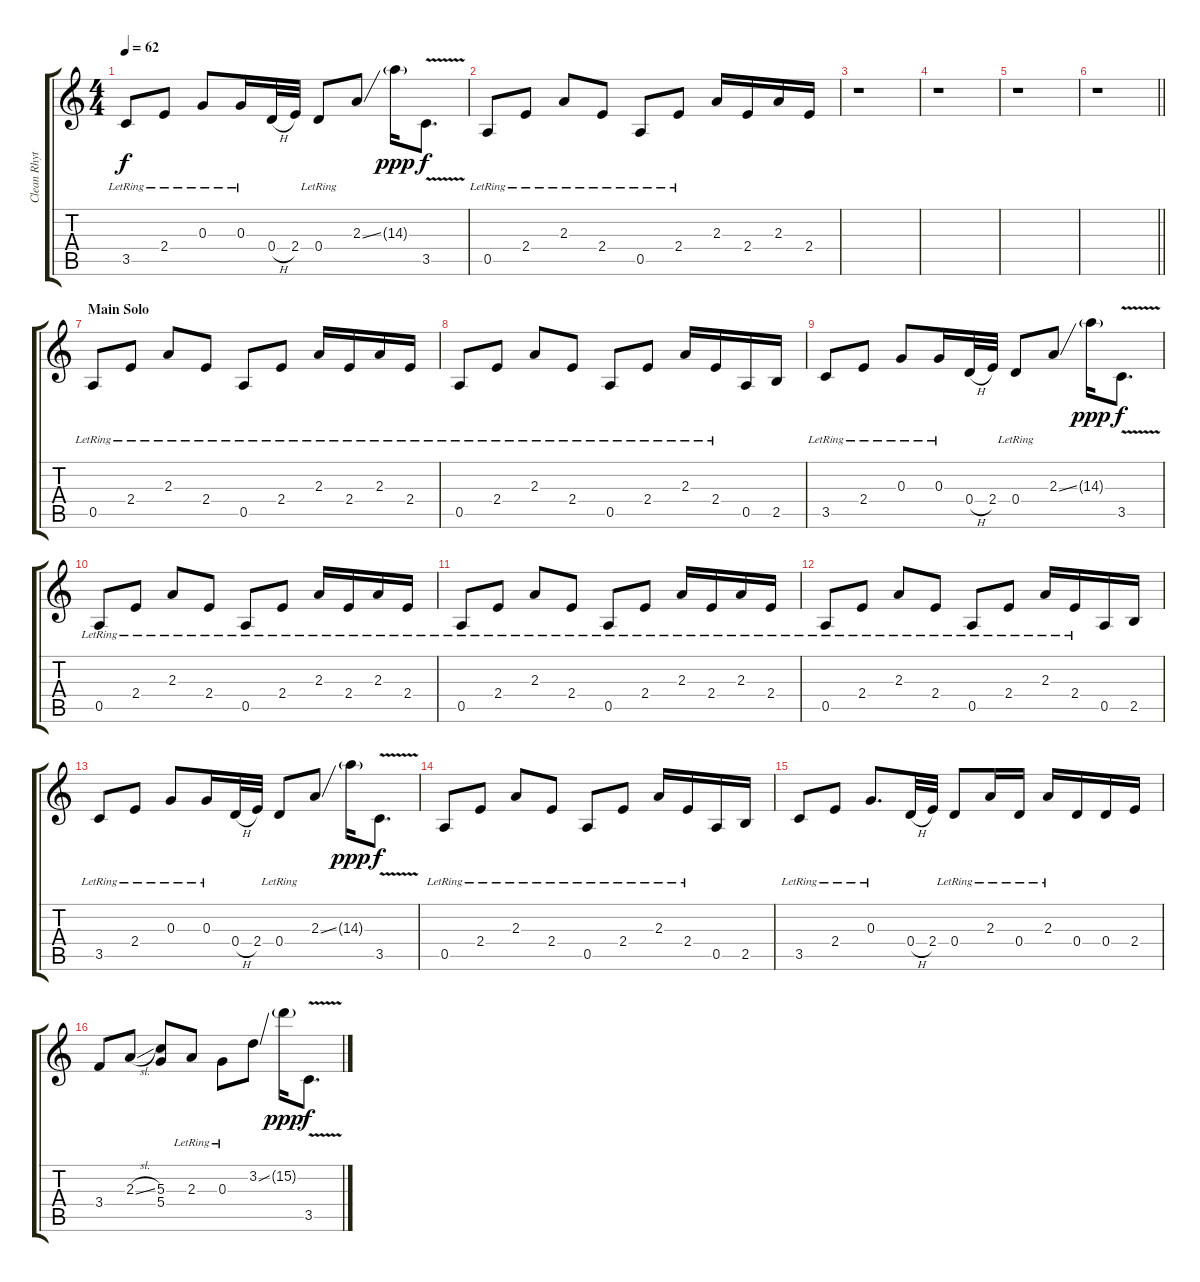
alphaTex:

\track ("Clean Rhythm Guitar" "Clean Rhyt") {instrument acousticguitarsteel}
\staff {score tabs}
\tuning (E4 B3 G3 D3 A2 E2) {hide}
\ts (4 4)
\tempo 62
\clef g2
\ks c
3.5{lr}.8{dy f} 2.4{lr}.8 0.3{lr}.8 0.3{lr}.16 0.4{h}.32 2.4.32 0.4{lr}.8 2.3{ss}.8 14.3{g}.16{dy ppp} 3.5{v}.8{d dy f} |
0.5{lr}.8 2.4{lr}.8 2.3{lr}.8 2.4{lr}.8 0.5{lr}.8 2.4{lr}.8 2.3.16 2.4.16 2.3.16 2.4.16 |
r.1 |
r.1 |
r.1 |
\barLineRight lightlight
r.1 |
\section ("" "Main Solo")
0.5{lr}.8{volume 11 balance 8 instrument electricguitarclean} 2.4{lr}.8 2.3{lr}.8 2.4{lr}.8 0.5{lr}.8 2.4{lr}.8 2.3{lr}.16 2.4{lr}.16 2.3{lr}.16 2.4{lr}.16 |
0.5{lr}.8 2.4{lr}.8 2.3{lr}.8 2.4{lr}.8 0.5{lr}.8 2.4{lr}.8 2.3{lr}.16 2.4{lr}.16 0.5.16 2.5.16 |
3.5{lr}.8 2.4{lr}.8 0.3{lr}.8 0.3{lr}.16 0.4{h}.32 2.4.32 0.4{lr}.8 2.3{ss}.8 14.3{g}.16{dy ppp} 3.5{v}.8{d dy f} |
0.5{lr}.8 2.4{lr}.8 2.3{lr}.8 2.4{lr}.8 0.5{lr}.8 2.4{lr}.8 2.3{lr}.16 2.4{lr}.16 2.3{lr}.16 2.4{lr}.16 |
0.5{lr}.8 2.4{lr}.8 2.3{lr}.8 2.4{lr}.8 0.5{lr}.8 2.4{lr}.8 2.3{lr}.16 2.4{lr}.16 2.3{lr}.16 2.4{lr}.16 |
0.5{lr}.8 2.4{lr}.8 2.3{lr}.8 2.4{lr}.8 0.5{lr}.8 2.4{lr}.8 2.3{lr}.16 2.4{lr}.16 0.5.16 2.5.16 |
3.5{lr}.8 2.4{lr}.8 0.3{lr}.8 0.3{lr}.16 0.4{h}.32 2.4.32 0.4{lr}.8 2.3{ss}.8 14.3{g}.16{dy ppp} 3.5{v}.8{d dy f} |
0.5{lr}.8 2.4{lr}.8 2.3{lr}.8 2.4{lr}.8 0.5{lr}.8 2.4{lr}.8 2.3{lr}.16 2.4{lr}.16 0.5.16 2.5.16 |
3.5{lr}.8 2.4{lr}.8 0.3{lr}.8{d} 0.4{h}.32 2.4.32 0.4{lr}.8 2.3{lr}.16 0.4{lr}.16 2.3{lr}.16 0.4.16 0.4.16 2.4.16 |
3.4.8 2.3{sl}.8 (5.3 5.4).8 2.3{lr}.8 0.3{lr}.8 3.2{ss}.8 15.2{g}.16{dy ppp} 3.5{v}.8{d dy f}
